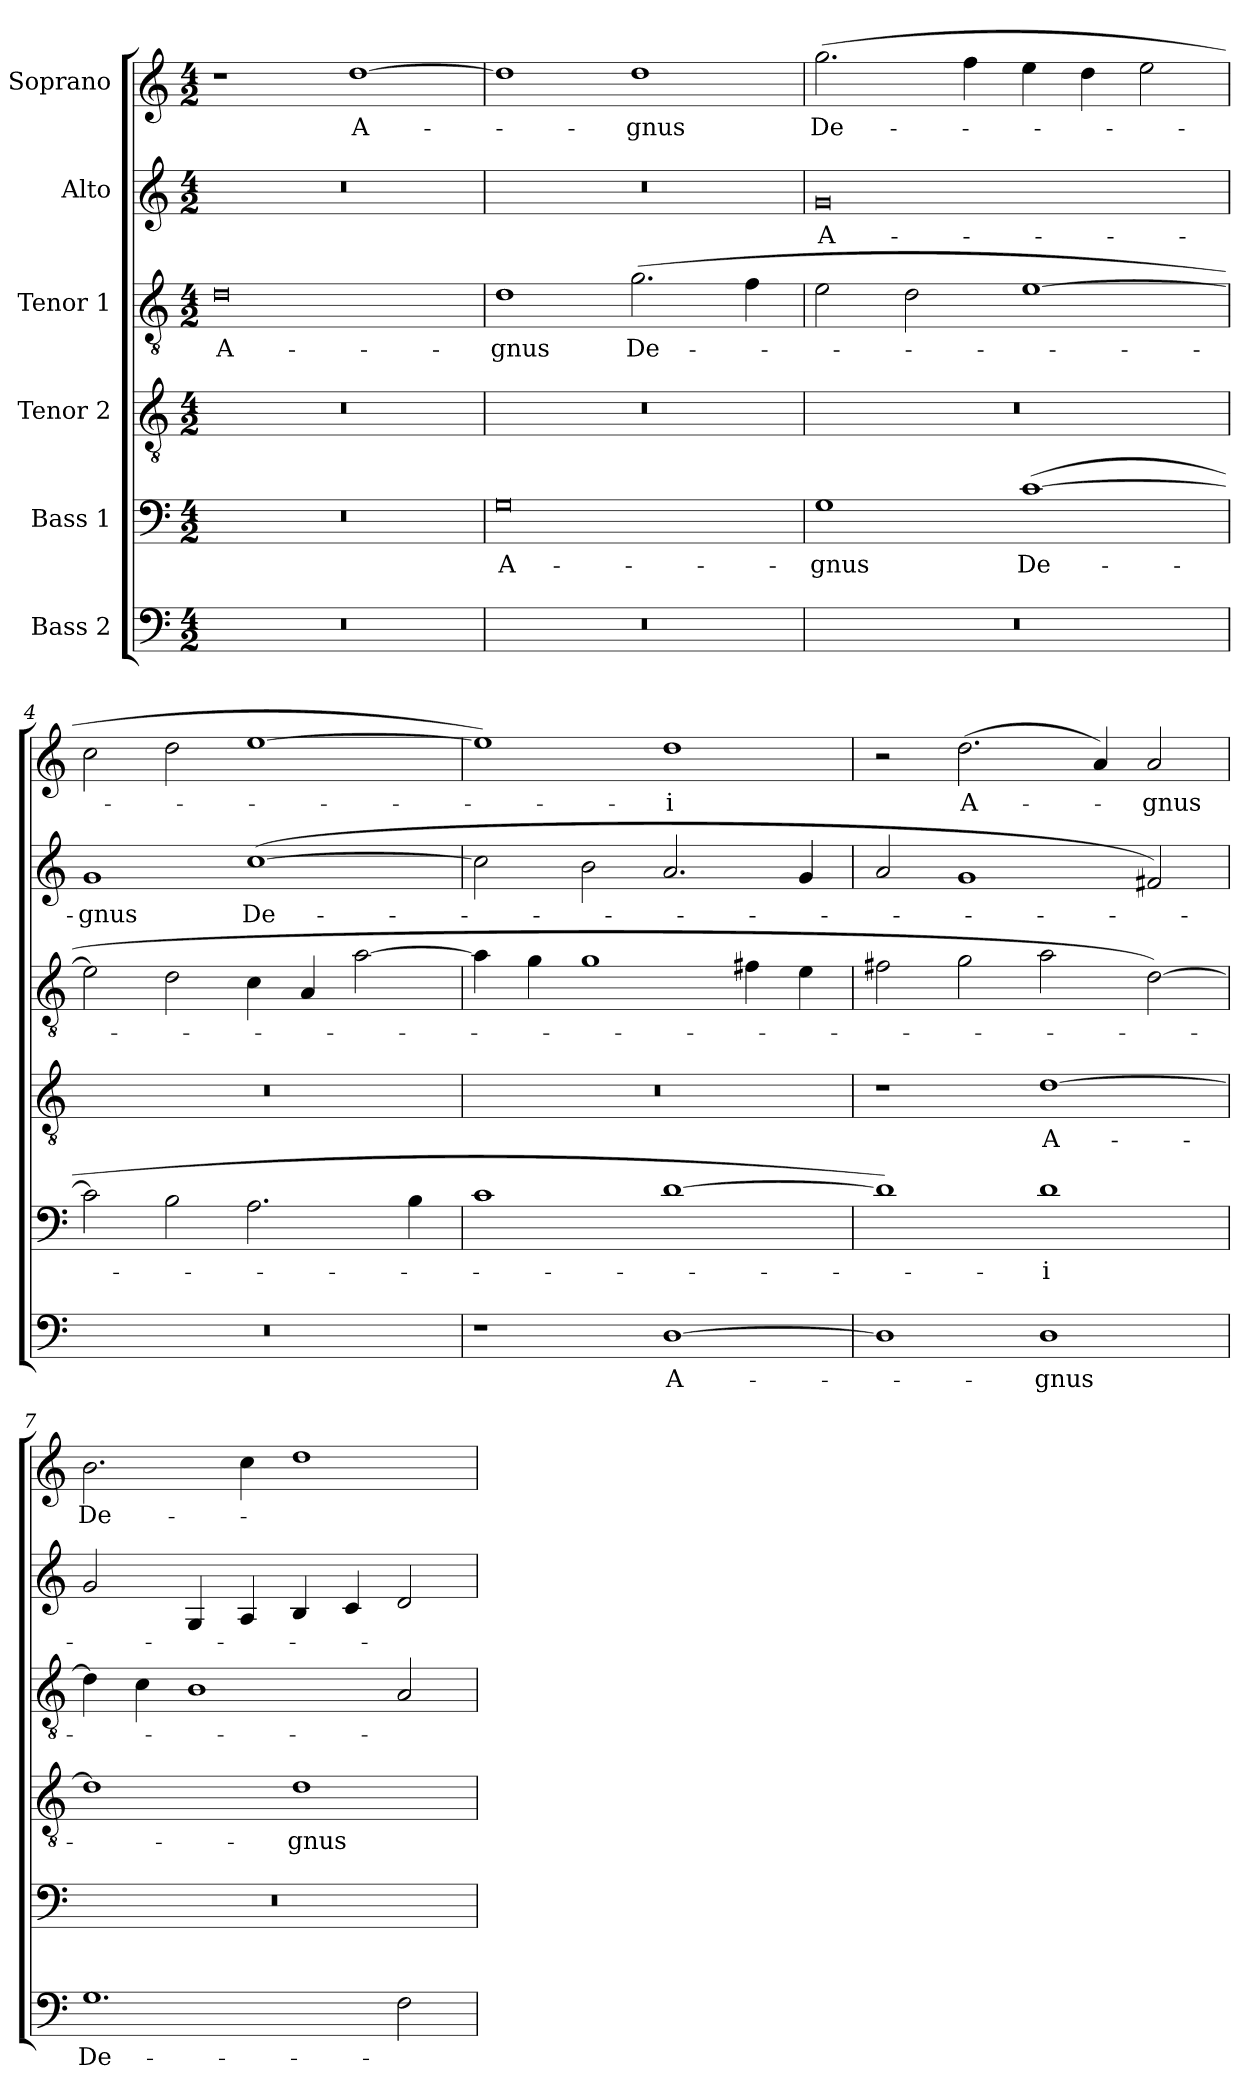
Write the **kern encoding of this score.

**kern	**text	**kern	**text	**kern	**text	**kern	**text	**kern	**text	**kern	**text
*part6	*part6	*part5	*part5	*part4	*part4	*part3	*part3	*part2	*part2	*part1	*part1
*staff6	*staff6	*staff5	*staff5	*staff4	*staff4	*staff3	*staff3	*staff2	*staff2	*staff1	*staff1
*I"Bass 2	*	*I"Bass 1	*	*I"Tenor 2	*	*I"Tenor 1	*	*I"Alto	*	*I"Soprano	*
*clefF4	*	*clefF4	*	*clefGv2	*	*clefGv2	*	*clefG2	*	*clefG2	*
*k[]	*	*k[]	*	*k[]	*	*k[]	*	*k[]	*	*k[]	*
*C:	*	*C:	*	*C:	*	*C:	*	*C:	*	*C:	*
*M4/2	*	*M4/2	*	*M4/2	*	*M4/2	*	*M4/2	*	*M4/2	*
=1	=1	=1	=1	=1	=1	=1	=1	=1	=1	=1	=1
0r	.	0r	.	0r	.	0d	A-	0r	.	1r	.
.	.	.	.	.	.	.	.	.	.	[1dd	A-
=2	=2	=2	=2	=2	=2	=2	=2	=2	=2	=2	=2
0r	.	0G	A-	0r	.	1d	-gnus	0r	.	1dd]	.
.	.	.	.	.	.	(2.g\	De-	.	.	1dd	-gnus
.	.	.	.	.	.	4f\	.	.	.	.	.
=3	=3	=3	=3	=3	=3	=3	=3	=3	=3	=3	=3
0r	.	1G	-gnus	0r	.	2e\	.	0g	A-	(2.gg\	De-
.	.	.	.	.	.	2d\	.	.	.	.	.
.	.	.	.	.	.	.	.	.	.	4ff\	.
.	.	([1c	De-	.	.	[1e	.	.	.	4ee\	.
.	.	.	.	.	.	.	.	.	.	4dd\	.
.	.	.	.	.	.	.	.	.	.	2ee\	.
=4	=4	=4	=4	=4	=4	=4	=4	=4	=4	=4	=4
0r	.	2c\]	.	0r	.	2e\]	.	1g	-gnus	2cc\	.
.	.	2B\	.	.	.	2d\	.	.	.	2dd\	.
.	.	2.A\	.	.	.	4c\	.	([1cc	De-	[1ee	.
.	.	.	.	.	.	4A/	.	.	.	.	.
.	.	.	.	.	.	[2a\	.	.	.	.	.
.	.	4B\	.	.	.	.	.	.	.	.	.
=5	=5	=5	=5	=5	=5	=5	=5	=5	=5	=5	=5
1r	.	1c	.	0r	.	4a\]	.	2cc\]	.	1ee])	.
.	.	.	.	.	.	4g\	.	.	.	.	.
.	.	.	.	.	.	1g	.	2b\	.	.	.
[1D	A-	[1d	.	.	.	.	.	2.a/	.	1dd	-i
.	.	.	.	.	.	4f#X\	.	.	.	.	.
.	.	.	.	.	.	4e\	.	4g/	.	.	.
=6	=6	=6	=6	=6	=6	=6	=6	=6	=6	=6	=6
1D]	.	1d])	.	1r	.	2f#X\	.	2a/	.	2r	.
.	.	.	.	.	.	2g\	.	1g	.	(2.dd\	A-
1D	-gnus	1d	-i	[1d	A-	2a\	.	.	.	.	.
.	.	.	.	.	.	.	.	.	.	4a/)	.
.	.	.	.	.	.	[2d\)	.	2f#X/)	.	2a/	-gnus
!!LO:PB:g=z
=7	=7	=7	=7	=7	=7	=7	=7	=7	=7	=7	=7
1.G	De-	0r	.	1d]	-­-	4d\]	-­-	2g/	-­-	2.b\	De-
.	.	.	.	.	.	4c\	.	.	.	.	.
.	.	.	.	.	.	1B	.	4G/	.	.	.
.	.	.	.	.	.	.	.	4A/	.	4cc\	.
.	.	.	.	1d	-gnus	.	.	4B/	.	1dd	.
.	.	.	.	.	.	.	.	4c/	.	.	.
2F\	.	.	.	.	.	2A/	.	2d/	.	.	.
=	=	=	=	=	=	=	=	=	=	=	=
*-	*-	*-	*-	*-	*-	*-	*-	*-	*-	*-	*-
